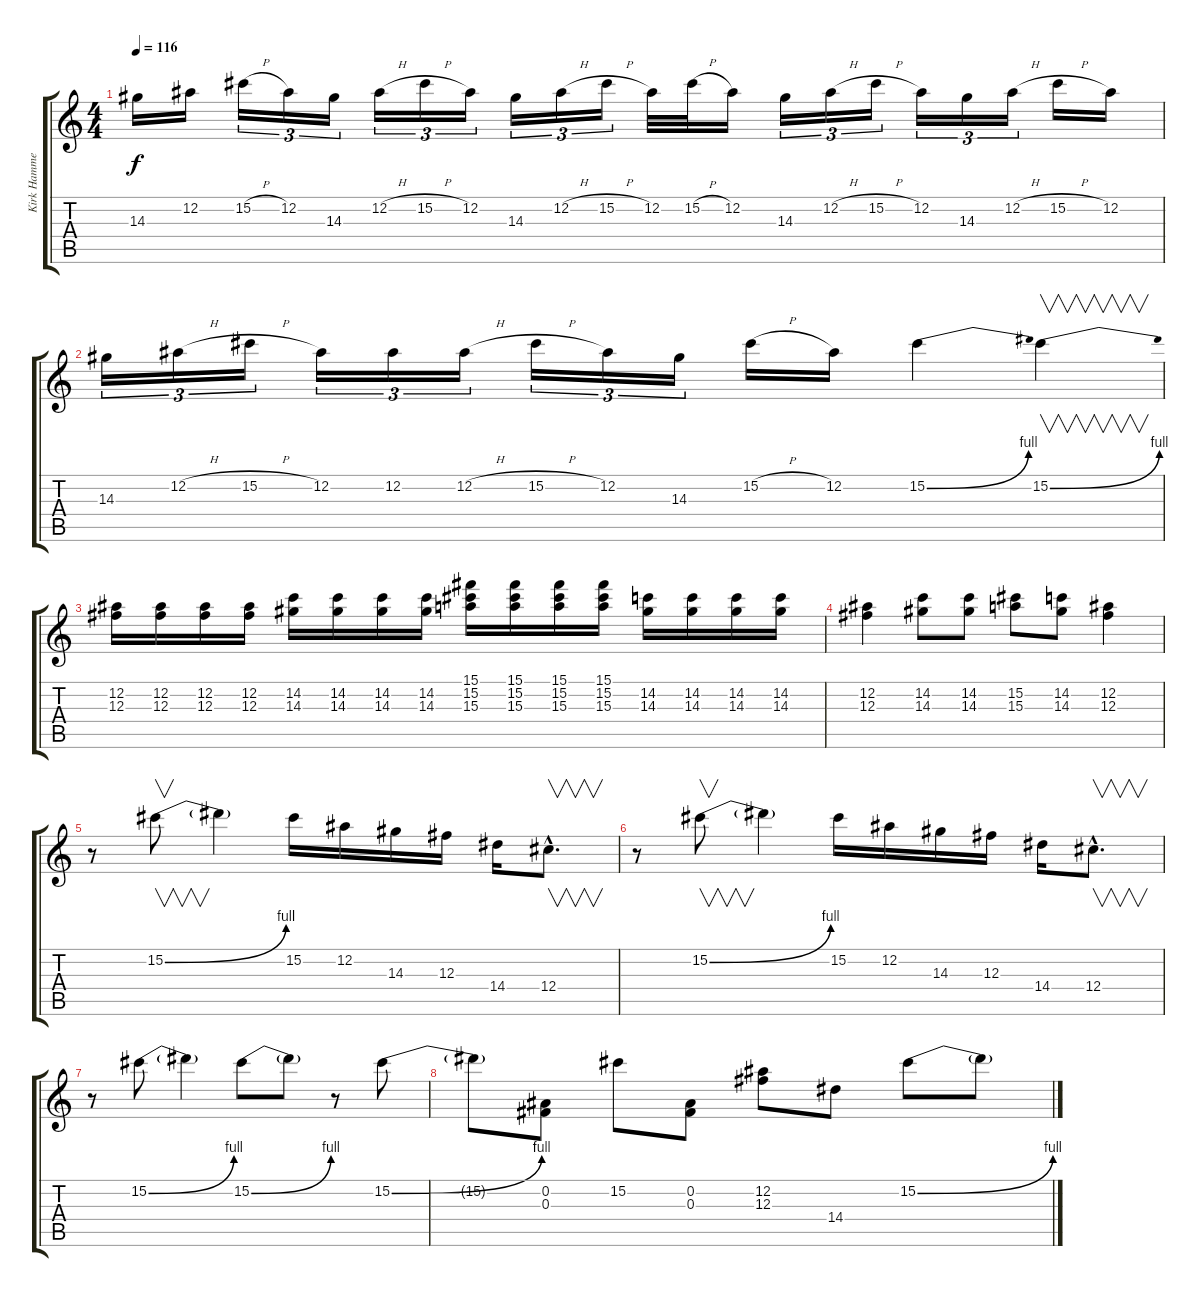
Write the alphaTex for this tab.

\track ("Kirk Hammett" "Kirk Hamme") {instrument electricguitarclean}
\staff {score tabs}
\tuning (Eb4 Bb3 Gb3 Db3 Ab2 Eb2) {hide}
\ts (4 4)
\tempo 116
\clef g2
\ks c
14.3.16{dy f} 12.2.16 15.2{h}.16{tu (3 2)} 12.2.16{tu (3 2)} 14.3.16{tu (3 2)} 12.2{h}.16{tu (3 2)} 15.2{h}.16{tu (3 2)} 12.2.16{tu (3 2)} 14.3.16{tu (3 2)} 12.2{h}.16{tu (3 2)} 15.2{h}.16{tu (3 2)} 12.2.32 15.2{h}.32 12.2.16 14.3.16{tu (3 2)} 12.2{h}.16{tu (3 2)} 15.2{h}.16{tu (3 2)} 12.2.16{tu (3 2)} 14.3.16{tu (3 2)} 12.2{h}.16{tu (3 2)} 15.2{h}.16 12.2.16 |
14.3.16{tu (3 2)} 12.2{h}.16{tu (3 2)} 15.2{h}.16{tu (3 2)} 12.2.16{tu (3 2)} 12.2.16{tu (3 2)} 12.2{h}.16{tu (3 2)} 15.2{h}.16{tu (3 2)} 12.2.16{tu (3 2)} 14.3.16{tu (3 2)} 15.2{h}.16 12.2.16 15.2{be (bend 0 0 60 4)}.4 15.2{be (bend 0 0 60 4)}.4{v} |
(12.2 12.3).16 (12.2 12.3).16 (12.2 12.3).16 (12.2 12.3).16 (14.2 14.3).16 (14.2 14.3).16 (14.2 14.3).16 (14.2 14.3).16 (15.1 15.2 15.3).16 (15.1 15.2 15.3).16 (15.1 15.2 15.3).16 (15.1 15.2 15.3).16 (14.2 14.3).16 (14.2 14.3).16 (14.2 14.3).16 (14.2 14.3).16 |
(12.2 12.3).4 (14.2 14.3).8 (14.2 14.3).8 (15.2 15.3).8 (14.2 14.3).8 (12.2 12.3).4 |
r.8 15.2{be (bend 0 0 60 4)}.8{v} 15.2{t}.4 15.2.16 12.2.16 14.3.16 12.3.16 14.4.16 12.4{hac}.8{v d} |
r.8 15.2{be (bend 0 0 60 4)}.8{v} 15.2{t}.4 15.2.16 12.2.16 14.3.16 12.3.16 14.4.16 12.4{hac}.8{v d} |
r.8 15.2{be (bend 0 0 60 4)}.8 15.2{t}.4 15.2{be (bend 0 0 60 4)}.8 15.2{t}.8 r.8 15.2{be (bend 0 0 60 4)}.8 |
15.2{t}.8 (0.2 0.3).8 15.2.8 (0.2 0.3).8 (12.2 12.3).8 14.4.8 15.2{be (bend 0 0 60 4)}.8 15.2{t}.8
